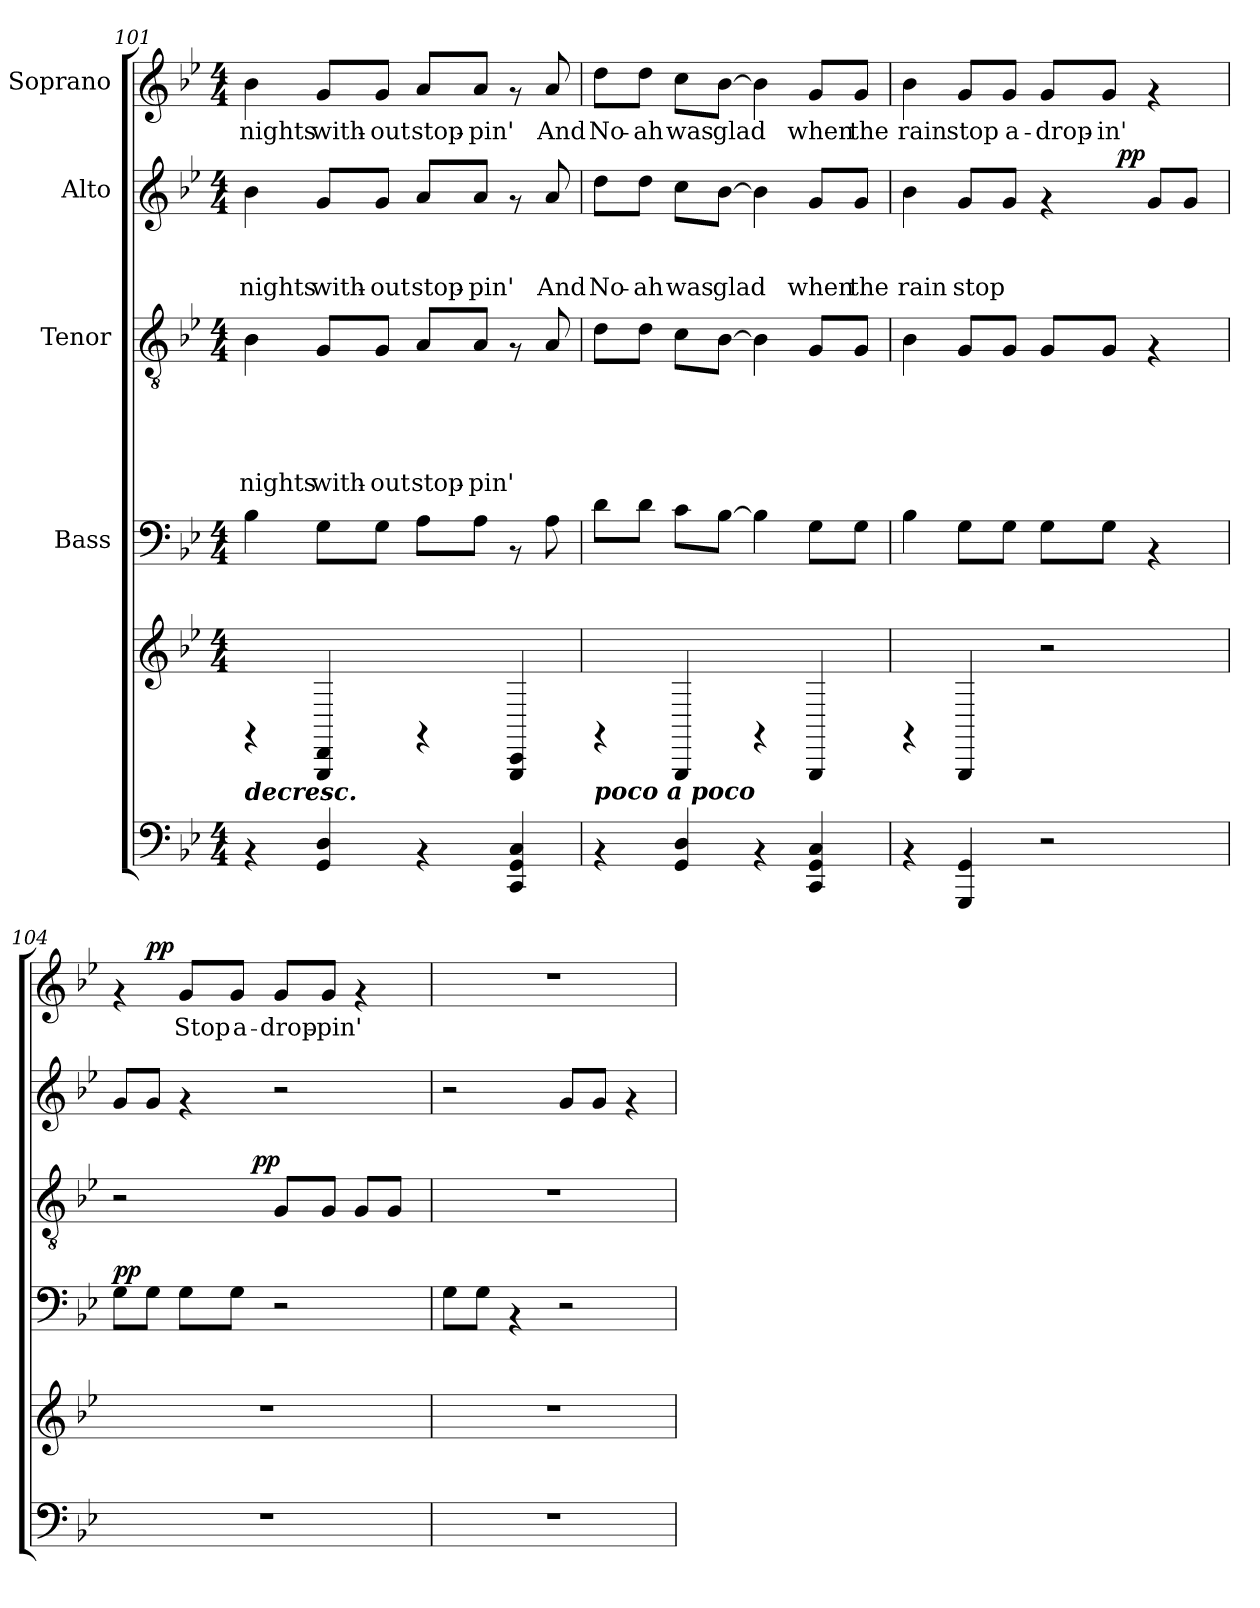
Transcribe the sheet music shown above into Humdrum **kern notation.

**kern	**kern	**kern	**dynam	**kern	**text	**text	**text	**text	**text	**dynam	**kern	**text	**text	**text	**dynam	**kern	**text	**dynam
*part5	*part5	*part4	*part4	*part3	*part3	*part3	*part3	*part3	*part3	*part3	*part2	*part2	*part2	*part2	*part2	*part1	*part1	*part1
*staff6	*staff5	*staff4	*staff4	*staff3	*staff3	*staff3	*staff3	*staff3	*staff3	*staff3	*staff2	*staff2	*staff2	*staff2	*staff2	*staff1	*staff1	*staff1
*	*	*I"Bass	*	*I"Tenor	*	*	*	*	*	*	*I"Alto	*	*	*	*	*I"Soprano	*	*
!!LO:PB:g=z
*clefF4	*clefG2	*clefF4	*	*clefGv2	*	*	*	*	*	*	*clefG2	*	*	*	*	*clefG2	*	*
*k[b-e-]	*k[b-e-]	*k[b-e-]	*	*k[b-e-]	*	*	*	*	*	*	*k[b-e-]	*	*	*	*	*k[b-e-]	*	*
*B-:	*B-:	*B-:	*	*B-:	*	*	*	*	*	*	*B-:	*	*	*	*	*B-:	*	*
*M4/4	*M4/4	*M4/4	*	*M4/4	*	*	*	*	*	*	*M4/4	*	*	*	*	*M4/4	*	*
=101	=101	=101	=101	=101	=101	=101	=101	=101	=101	=101	=101	=101	=101	=101	=101	=101	=101	=101
!	!LO:TX:b:Bi:t=decresc.	!	!	!	!	!	!	!	!	!	!	!	!	!	!	!	!	!
!	!	!	!	!	!	!	!	!	!LO:LY:b	!	!	!	!	!LO:LY:b	!	!	!LO:LY:b	!
4rAA	4rFF	4B-\	.	4B-\	.	.	.	.	nights	.	4b-\	.	.	nights	.	4b-\	nights	.
!	!	!	!	!	!	!	!	!	!LO:LY:b	!	!	!	!	!LO:LY:b	!	!	!LO:LY:b	!
4GG/ 4D/	4GGG/ 4DD/	8G\L	.	8G/L	.	.	.	.	with-	.	8g/L	.	.	with-	.	8g/L	with-	.
!	!	!	!	!	!	!	!	!	!LO:LY:b	!	!	!	!	!LO:LY:b	!	!	!LO:LY:b	!
.	.	8G\J	.	8G/J	.	.	.	.	-out	.	8g/J	.	.	-out	.	8g/J	-out	.
!	!	!	!	!	!	!	!	!	!LO:LY:b	!	!	!	!	!LO:LY:b	!	!	!LO:LY:b	!
4rAA	4rFF	8A\L	.	8A/L	.	.	.	.	stop-	.	8a/L	.	.	stop-	.	8a/L	stop-	.
!	!	!	!	!	!	!	!	!	!LO:LY:b	!	!	!	!	!LO:LY:b	!	!	!LO:LY:b	!
.	.	8A\J	.	8A/J	.	.	.	.	-pin'	.	8a/J	.	.	-pin'	.	8a/J	-pin'	.
4CC/ 4GG/ 4C/	4GGG/ 4CC/	8rAA	.	8rF	.	.	.	.	.	.	8rf	.	.	.	.	8rf	.	.
!	!	!	!	!	!	!	!	!	!	!	!	!	!	!LO:LY:b	!	!	!LO:LY:b	!
.	.	8A\	.	8A/	.	.	.	.	.	.	8a/	.	.	And	.	8a/	And	.
=102	=102	=102	=102	=102	=102	=102	=102	=102	=102	=102	=102	=102	=102	=102	=102	=102	=102	=102
!LO:TX:a:Bi:t=poco a poco	!	!	!	!	!	!	!	!	!	!	!	!	!	!	!	!	!	!
!	!	!	!	!	!	!	!	!	!	!	!	!	!	!LO:LY:b	!	!	!LO:LY:b	!
4rAA	4rFF	8d\L	.	8d\L	.	.	.	.	.	.	8dd\L	.	.	No-	.	8dd>\L	No-	.
!	!	!	!	!	!	!	!	!	!	!	!	!	!	!LO:LY:b	!	!	!LO:LY:b	!
.	.	8d\J	.	8d\J	.	.	.	.	.	.	8dd\J	.	.	-ah	.	8dd\J	-ah	.
!	!	!	!	!	!	!	!	!	!	!	!	!	!	!LO:LY:b	!	!	!LO:LY:b	!
4GG/ 4D/	4GGG/	8c\L	.	8c\L	.	.	.	.	.	.	8cc\L	.	.	was	.	8cc\L	was	.
!	!	!	!	!	!	!	!	!	!	!	!	!	!	!LO:LY:b	!	!	!LO:LY:b	!
.	.	[>8B-\J	.	[>8B-\J	.	.	.	.	.	.	[>8b-\J	.	.	glad	.	[>8b-\J	glad	.
4rAA	4rFF	4B-\]	.	4B-\]	.	.	.	.	.	.	4b-\]	.	.	.	.	4b-\]	.	.
!	!	!	!	!	!	!	!	!	!	!	!	!	!	!LO:LY:b	!	!	!LO:LY:b	!
4CC/ 4GG/ 4C/	4GGG/	8G\L	.	8G/L	.	.	.	.	.	.	8g/L	.	.	when	.	8g/L	when	.
!	!	!	!	!	!	!	!	!	!	!	!	!	!	!LO:LY:b	!	!	!LO:LY:b	!
.	.	8G\J	.	8G/J	.	.	.	.	.	.	8g/J	.	.	the	.	8g/J	the	.
=103	=103	=103	=103	=103	=103	=103	=103	=103	=103	=103	=103	=103	=103	=103	=103	=103	=103	=103
!	!	!	!	!	!	!	!	!	!	!	!	!	!	!LO:LY:b	!	!	!LO:LY:b	!
*	*	*	*	*	*	*	*	*	*	*	*^	*	*	*	*	*	*	*
4rAA	4rFF	4B-\	.	4B-\	.	.	.	.	.	.	4b-\	2ryy	.	.	rain	.	4b->\	rain	.
!	!	!	!	!	!	!	!	!	!	!	!	!	!	!	!LO:LY:b	!	!	!LO:LY:b	!
4GGG/ 4GG/	4GGG/	8G\L	.	8G/L	.	.	.	.	.	.	8g/L	.	.	.	stop	.	8g/L	stop	.
!	!	!	!	!	!	!	!	!	!	!	!	!	!	!	!	!	!	!LO:LY:b	!
.	.	8G\J	.	8G/J	.	.	.	.	.	.	8g/J	.	.	.	.	.	8g/J	a-	.
!	!	!	!	!	!	!	!	!	!	!	!	!	!	!	!	!	!	!LO:LY:b	!
2r	2r	8G\L	.	8G/L	.	.	.	.	.	.	4rf	8ryy	.	.	.	.	8g/L	-drop-	.
!	!	!	!	!	!	!	!	!	!	!	!	!	!	!	!	!	!	!LO:LY:b	!
.	.	8G\J	.	8G/J	.	.	.	.	.	.	.	32ryy	.	.	.	.	8g/J	-in'	.
!	!	!	!	!	!	!	!	!	!	!	!	!	!	!	!	!LO:DY:a	!	!	!
.	.	.	.	.	.	.	.	.	.	.	.	4ryy	.	.	.	pp	.	.	.
.	.	4rAA	.	4rF	.	.	.	.	.	.	8g/L	.	.	.	.	.	4rf	.	.
.	.	.	.	.	.	.	.	.	.	.	8g/J	.	.	.	.	.	.	.	.
.	.	.	.	.	.	.	.	.	.	.	.	16.ryy	.	.	.	.	.	.	.
!!LO:PB:g=z
=104	=104	=104	=104	=104	=104	=104	=104	=104	=104	=104	=104	=104	=104	=104	=104	=104	=104	=104	=104
!	!	!	!	!	!	!	!	!	!	!	!	!	!	!	!	!	!LO:TX:a:i:t=1 04	!	!
!	!	!	!LO:DY:a	!	!	!	!	!	!	!	!	!	!	!	!	!	!	!	!
*	*	*	*	*^	*	*	*	*	*	*	*v	*v	*	*	*	*	*^	*	*
1r	1r	8G\L	pp	2r	4..ryy	.	.	.	.	.	.	8g/L	.	.	.	.	4rf	8ryy	.	.
!	!	!	!	!	!	!	!	!	!	!	!	!	!	!	!	!	!	!	!	!LO:DY:a
.	.	8G\J	.	.	.	.	.	.	.	.	.	8g/J	.	.	.	.	.	2..ryy	.	pp
!	!	!	!	!	!	!	!	!	!	!	!	!	!	!	!	!	!	!	!LO:LY:b	!
.	.	8G\L	.	.	.	.	.	.	.	.	.	4rf	.	.	.	.	8g/L	.	Stop	.
!	!	!	!	!	!	!	!	!	!	!	!	!	!	!	!	!	!	!	!LO:LY:b	!
.	.	8G\J	.	.	.	.	.	.	.	.	.	.	.	.	.	.	8g/J	.	a-	.
!	!	!	!	!	!	!	!	!	!	!	!LO:DY:a	!	!	!	!	!	!	!	!	!
.	.	.	.	.	2ryy	.	.	.	.	.	pp	.	.	.	.	.	.	.	.	.
!	!	!	!	!	!	!	!	!	!	!	!	!	!	!	!	!	!	!	!LO:LY:b	!
.	.	2r	.	8G/L	.	.	.	.	.	.	.	2r	.	.	.	.	8g/L	.	-drop-	.
!	!	!	!	!	!	!	!	!	!	!	!	!	!	!	!	!	!	!	!LO:LY:b	!
.	.	.	.	8G/J	.	.	.	.	.	.	.	.	.	.	.	.	8g/J	.	-pin'	.
.	.	.	.	8G/L	.	.	.	.	.	.	.	.	.	.	.	.	4rf	.	.	.
.	.	.	.	8G/J	.	.	.	.	.	.	.	.	.	.	.	.	.	.	.	.
.	.	.	.	.	16ryy	.	.	.	.	.	.	.	.	.	.	.	.	.	.	.
=105	=105	=105	=105	=105	=105	=105	=105	=105	=105	=105	=105	=105	=105	=105	=105	=105	=105	=105	=105	=105
!	!	!	!	!	!	!	!	!	!	!	!	!	!	!	!	!	!LO:TX:a:i:t=1 05	!	!	!
*	*	*	*	*v	*v	*	*	*	*	*	*	*	*	*	*	*	*v	*v	*	*
1r	1r	8G\L	.	1r	.	.	.	.	.	.	2r	.	.	.	.	1r	.	.
.	.	8G\J	.	.	.	.	.	.	.	.	.	.	.	.	.	.	.	.
.	.	4rAA	.	.	.	.	.	.	.	.	.	.	.	.	.	.	.	.
.	.	2r	.	.	.	.	.	.	.	.	8g/L	.	.	.	.	.	.	.
.	.	.	.	.	.	.	.	.	.	.	8g/J	.	.	.	.	.	.	.
.	.	.	.	.	.	.	.	.	.	.	4rf	.	.	.	.	.	.	.
=	=	=	=	=	=	=	=	=	=	=	=	=	=	=	=	=	=	=
*-	*-	*-	*-	*-	*-	*-	*-	*-	*-	*-	*-	*-	*-	*-	*-	*-	*-	*-
